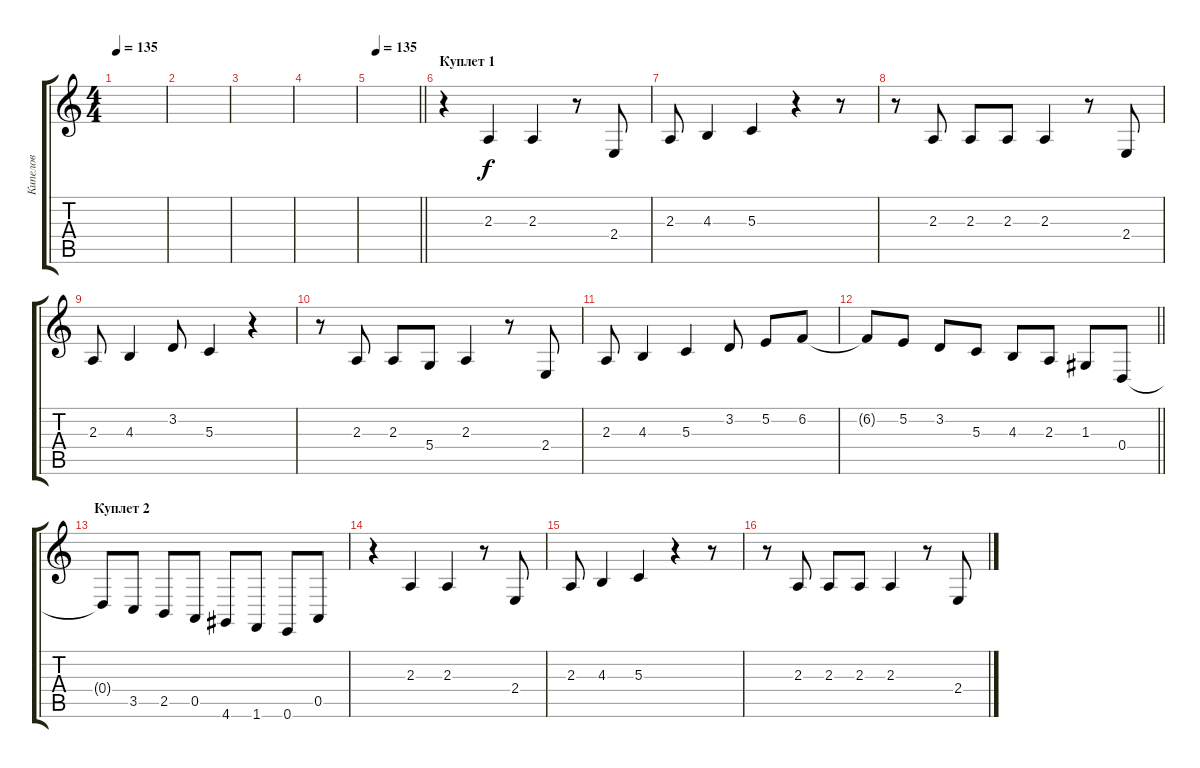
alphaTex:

\track ("Кипелов" "Кипелов") {instrument sopranosax}
\staff {score tabs}
\tuning (E4 B3 G3 D3 A2 E2) {hide}
\ts (4 4)
\tempo 135
\clef g2
\ks c
|
|
|
|
\tempo (135 0.125)
\barLineRight lightlight
|
\section ("" "Куплет 1")
r.4 2.3.4 2.3.4 r.8 2.4.8 |
2.3.8 4.3.4 5.3.4 r.4 r.8 |
r.8 2.3.8 2.3.8 2.3.8 2.3.4 r.8 2.4.8 |
2.3.8 4.3.4 3.2.8 5.3.4 r.4 |
r.8 2.3.8 2.3.8 5.4.8 2.3.4 r.8 2.4.8 |
2.3.8 4.3.4 5.3.4 3.2.8 5.2.8 6.2.8 |
\barLineRight lightlight
6.2{t}.8 5.2.8 3.2.8 5.3.8 4.3.8 2.3.8 1.3.8 0.4.8 |
\section ("" "Куплет 2")
0.4{t}.8 3.5.8 2.5.8 0.5.8 4.6.8 1.6.8 0.6.8 0.5.8 |
r.4 2.3.4 2.3.4 r.8 2.4.8 |
2.3.8 4.3.4 5.3.4 r.4 r.8 |
r.8 2.3.8 2.3.8 2.3.8 2.3.4 r.8 2.4.8
